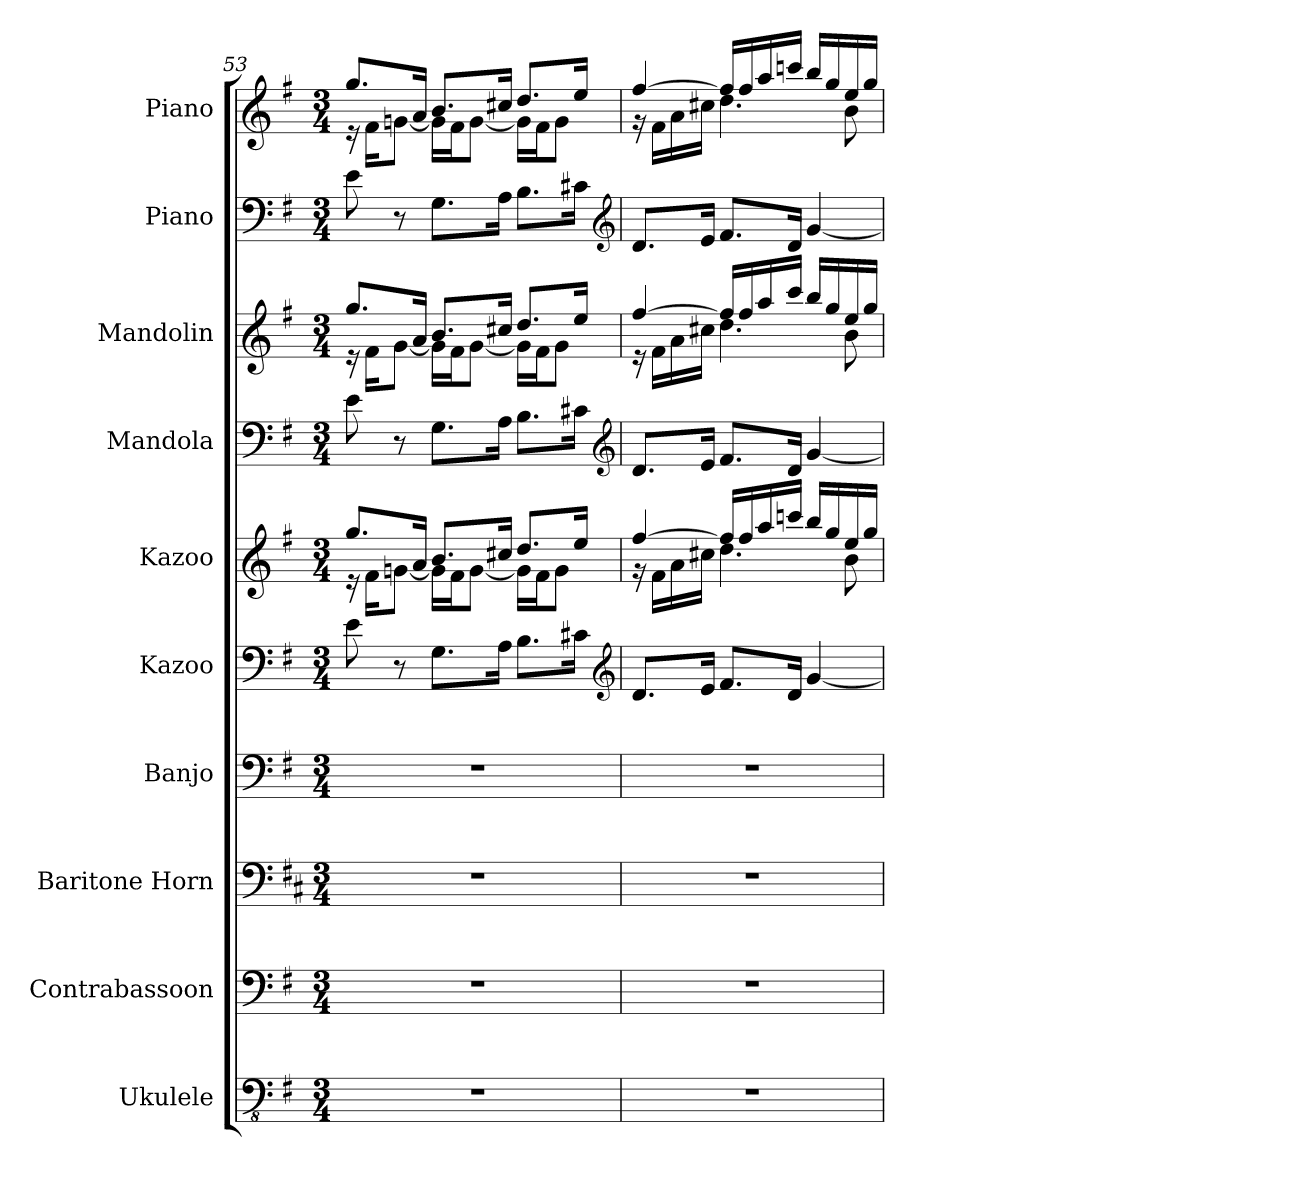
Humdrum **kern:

**kern	**kern	**kern	**kern	**kern	**kern	**kern	**kern	**kern	**kern
*part10	*part9	*part8	*part7	*part6	*part5	*part4	*part3	*part2	*part1
*staff10	*staff9	*staff8	*staff7	*staff6	*staff5	*staff4	*staff3	*staff2	*staff1
*I"Ukulele	*I"Contrabassoon	*I"Baritone Horn	*I"Banjo	*I"Kazoo	*I"Kazoo	*I"Mandola	*I"Mandolin	*I"Piano	*I"Piano
*I'Uk.	*I'Cbsn.	*I'Bar. Hn.	*I'Bj.	*I'Kaz.	*I'Kaz.	*I'Mda.	*I'Mdn.	*I'Pno.	*I'Pno.
*clefFv4	*clefF4	*clefF4	*clefF4	*clefF4	*clefG2	*clefF4	*	*clefF4	*clefG2
*	*ITrd7c12	*ITrd4c7	*ITrd7c12	*	*	*	*	*	*
*k[f#]	*k[f#]	*k[f#]	*k[f#]	*k[f#]	*k[f#]	*k[f#]	*k[f#]	*k[f#]	*k[f#]
*G:	*G:	*G:	*G:	*G:	*G:	*G:	*G:	*G:	*G:
*M3/4	*M3/4	*M3/4	*M3/4	*M3/4	*M3/4	*M3/4	*M3/4	*M3/4	*M3/4
=53	=53	=53	=53	=53	=53	=53	=53	=53	=53
*	*	*	*	*	*^	*	*^	*	*^
2.r	2.r	2.r	2.r	8e\	8.gg/L	16r	8e\	8.gg/L	16r	8e\	8.gg/L	16r
.	.	.	.	.	.	16f#\KL	.	.	16f#\KL	.	.	16f#\KL
.	.	.	.	8r	.	[8gn\J	8r	.	[8g\J	8r	.	[8gn\J
.	.	.	.	.	16a/Jk	.	.	16a/Jk	.	.	16a/Jk	.
.	.	.	.	8.G\L	8.b/L	16g\LL]	8.G\L	8.b/L	16g\LL]	8.G\L	8.b/L	16g\LL]
.	.	.	.	.	.	16f#\J	.	.	16f#\J	.	.	16f#\J
.	.	.	.	.	.	[8g\J	.	.	[8g\J	.	.	[8g\J
.	.	.	.	16A\Jk	16cc#X/Jk	.	16A\Jk	16cc#X/Jk	.	16A\Jk	16cc#X/Jk	.
.	.	.	.	8.B\L	8.dd/L	16g\LL]	8.B\L	8.dd/L	16g\LL]	8.B\L	8.dd/L	16g\LL]
.	.	.	.	.	.	16f#\J	.	.	16f#\J	.	.	16f#\J
.	.	.	.	.	.	8g\J	.	.	8g\J	.	.	8g\J
.	.	.	.	16c#X\Jk	16ee/Jk	.	16c#X\Jk	16ee/Jk	.	16c#X\Jk	16ee/Jk	.
*	*	*	*	*clefG2	*	*	*clefG2	*	*	*clefG2	*	*
=54	=54	=54	=54	=54	=54	=54	=54	=54	=54	=54	=54	=54
2.r	2.r	2.r	2.r	8.d/L	[4ff#/	16rg	8.d/L	[4ff#/	16r	8.d/L	[4ff#/	16rg
.	.	.	.	.	.	16f#\LL	.	.	16f#\LL	.	.	16f#\LL
.	.	.	.	.	.	16a\	.	.	16a\	.	.	16a\
.	.	.	.	16e/Jk	.	16cc#X\JJ	16e/Jk	.	16cc#X\JJ	16e/Jk	.	16cc#X\JJ
.	.	.	.	8.f#/L	16ff#/LL]	4.dd\	8.f#/L	16ff#/LL]	4.dd\	8.f#/L	16ff#/LL]	4.dd\
.	.	.	.	.	16ff#/	.	.	16ff#/	.	.	16ff#/	.
.	.	.	.	.	16aa/	.	.	16aa/	.	.	16aa/	.
.	.	.	.	16d/Jk	16cccn/JJ	.	16d/Jk	16ccc/JJ	.	16d/Jk	16cccn/JJ	.
.	.	.	.	[4g/	16bb/LL	.	[4g/	16bb/LL	.	[4g/	16bb/LL	.
.	.	.	.	.	16gg/	.	.	16gg/	.	.	16gg/	.
.	.	.	.	.	16ee/	8b\	.	16ee/	8b\	.	16ee/	8b\
.	.	.	.	.	16gg/JJ	.	.	16gg/JJ	.	.	16gg/JJ	.
*	*	*	*	*	*v	*v	*	*v	*v	*	*v	*v
=	=	=	=	=	=	=	=	=	=
*-	*-	*-	*-	*-	*-	*-	*-	*-	*-
